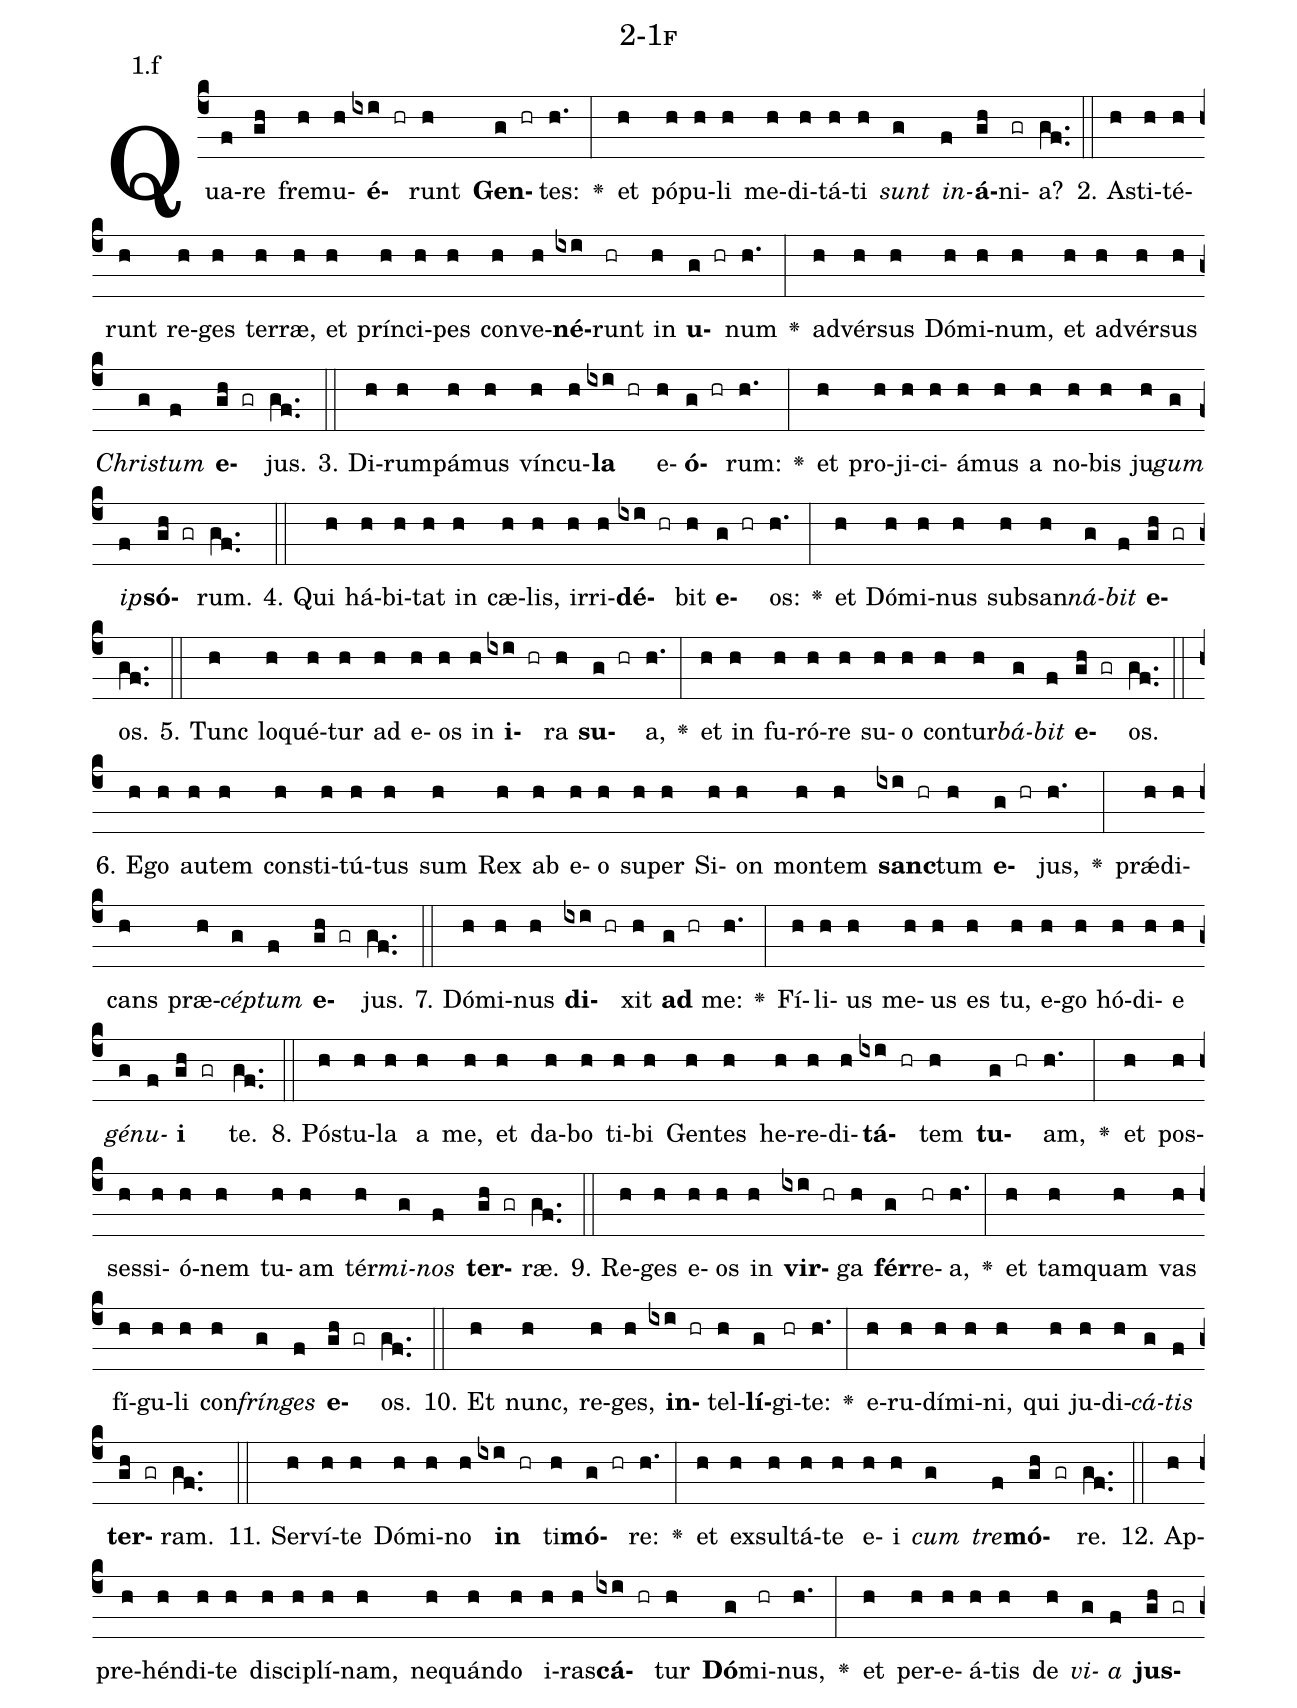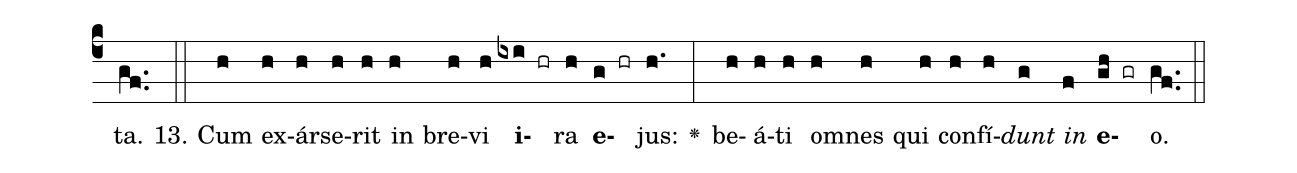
name: 2-1f;
annotation: 1.f;
%%
(c4)Qua(f)re(gh) fre(h)mu(h)<b>é</b>(ixi hr)runt(h) <b>Gen</b>(g hr)tes:(h.) <v>\greheightstar</v>(:) et(h) pó(h)pu(h)li(h) me(h)di(h)tá(h)ti(h) <i>sunt</i>(g) <i>in</i>(f)<b>á</b>(gh)ni(gr)a?(gf..) (::)
2. A(h)sti(h)té(h)runt(h) re(h)ges(h) ter(h)ræ,(h) et(h) prín(h)ci(h)pes(h) con(h)ve(h)<b>né</b>(ixi)runt(hr) in(h) <b>u</b>(g hr)num(h.) <v>\greheightstar</v>(:) ad(h)vér(h)sus(h) Dó(h)mi(h)num,(h) et(h) ad(h)vér(h)sus(h) <i>Chris</i>(g)<i>tum</i>(f) <b>e</b>(gh gr)jus.(gf..) (::)
3. Di(h)rum(h)pá(h)mus(h) vín(h)cu(h)<b>la</b>(ixi hr) e(h)<b>ó</b>(g hr)rum:(h.) <v>\greheightstar</v>(:) et(h) pro(h)ji(h)ci(h)á(h)mus(h) a(h) no(h)bis(h) ju(h)<i>gum</i>(g) <i>ip</i>(f)<b>só</b>(gh gr)rum.(gf..) (::)
4. Qui(h) há(h)bi(h)tat(h) in(h) cæ(h)lis,(h) ir(h)ri(h)<b>dé</b>(ixi hr)bit(h) <b>e</b>(g hr)os:(h.) <v>\greheightstar</v>(:) et(h) Dó(h)mi(h)nus(h) sub(h)san(h)<i>ná</i>(g)<i>bit</i>(f) <b>e</b>(gh gr)os.(gf..) (::)
5. Tunc(h) lo(h)qué(h)tur(h) ad(h) e(h)os(h) in(h) <b>i</b>(ixi hr)ra(h) <b>su</b>(g hr)a,(h.) <v>\greheightstar</v>(:) et(h) in(h) fu(h)ró(h)re(h) su(h)o(h) con(h)tur(h)<i>bá</i>(g)<i>bit</i>(f) <b>e</b>(gh gr)os.(gf..) (::)
6. E(h)go(h) au(h)tem(h) con(h)sti(h)tú(h)tus(h) sum(h) Rex(h) ab(h) e(h)o(h) su(h)per(h) Si(h)on(h) mon(h)tem(h) <b>sanc</b>(ixi hr)tum(h) <b>e</b>(g hr)jus,(h.) <v>\greheightstar</v>(:) prǽ(h)di(h)cans(h) præ(h)<i>cép</i>(g)<i>tum</i>(f) <b>e</b>(gh gr)jus.(gf..) (::)
7. Dó(h)mi(h)nus(h) <b>di</b>(ixi hr)xit(h) <b>ad</b>(g hr) me:(h.) <v>\greheightstar</v>(:) Fí(h)li(h)us(h) me(h)us(h) es(h) tu,(h) e(h)go(h) hó(h)di(h)e(h) <i>gé</i>(g)<i>nu</i>(f)<b>i</b>(gh gr) te.(gf..) (::)
8. Pós(h)tu(h)la(h) a(h) me,(h) et(h) da(h)bo(h) ti(h)bi(h) Gen(h)tes(h) he(h)re(h)di(h)<b>tá</b>(ixi hr)tem(h) <b>tu</b>(g hr)am,(h.) <v>\greheightstar</v>(:) et(h) pos(h)ses(h)si(h)ó(h)nem(h) tu(h)am(h) tér(h)<i>mi</i>(g)<i>nos</i>(f) <b>ter</b>(gh gr)ræ.(gf..) (::)
9. Re(h)ges(h) e(h)os(h) in(h) <b>vir</b>(ixi hr)ga(h) <b>fér</b>(g)re(hr)a,(h.) <v>\greheightstar</v>(:) et(h) tam(h)quam(h) vas(h) fí(h)gu(h)li(h) con(h)<i>frín</i>(g)<i>ges</i>(f) <b>e</b>(gh gr)os.(gf..) (::)
10. Et(h) nunc,(h) re(h)ges,(h) <b>in</b>(ixi hr)tel(h)<b>lí</b>(g)gi(hr)te:(h.) <v>\greheightstar</v>(:) e(h)ru(h)dí(h)mi(h)ni,(h) qui(h) ju(h)di(h)<i>cá</i>(g)<i>tis</i>(f) <b>ter</b>(gh gr)ram.(gf..) (::)
11. Ser(h)ví(h)te(h) Dó(h)mi(h)no(h) <b>in</b>(ixi hr) ti(h)<b>mó</b>(g hr)re:(h.) <v>\greheightstar</v>(:) et(h) ex(h)sul(h)tá(h)te(h) e(h)i(h) <i>cum</i>(g) <i>tre</i>(f)<b>mó</b>(gh gr)re.(gf..) (::)
12. Ap(h)pre(h)hén(h)di(h)te(h) di(h)sci(h)plí(h)nam,(h) ne(h)quán(h)do(h) i(h)ras(h)<b>cá</b>(ixi hr)tur(h) <b>Dó</b>(g)mi(hr)nus,(h.) <v>\greheightstar</v>(:) et(h) per(h)e(h)á(h)tis(h) de(h) <i>vi</i>(g)<i>a</i>(f) <b>jus</b>(gh gr)ta.(gf..) (::)
13. Cum(h) ex(h)ár(h)se(h)rit(h) in(h) bre(h)vi(h) <b>i</b>(ixi hr)ra(h) <b>e</b>(g hr)jus:(h.) <v>\greheightstar</v>(:) be(h)á(h)ti(h) om(h)nes(h) qui(h) con(h)fí(h)<i>dunt</i>(g) <i>in</i>(f) <b>e</b>(gh gr)o.(gf..) (::)
